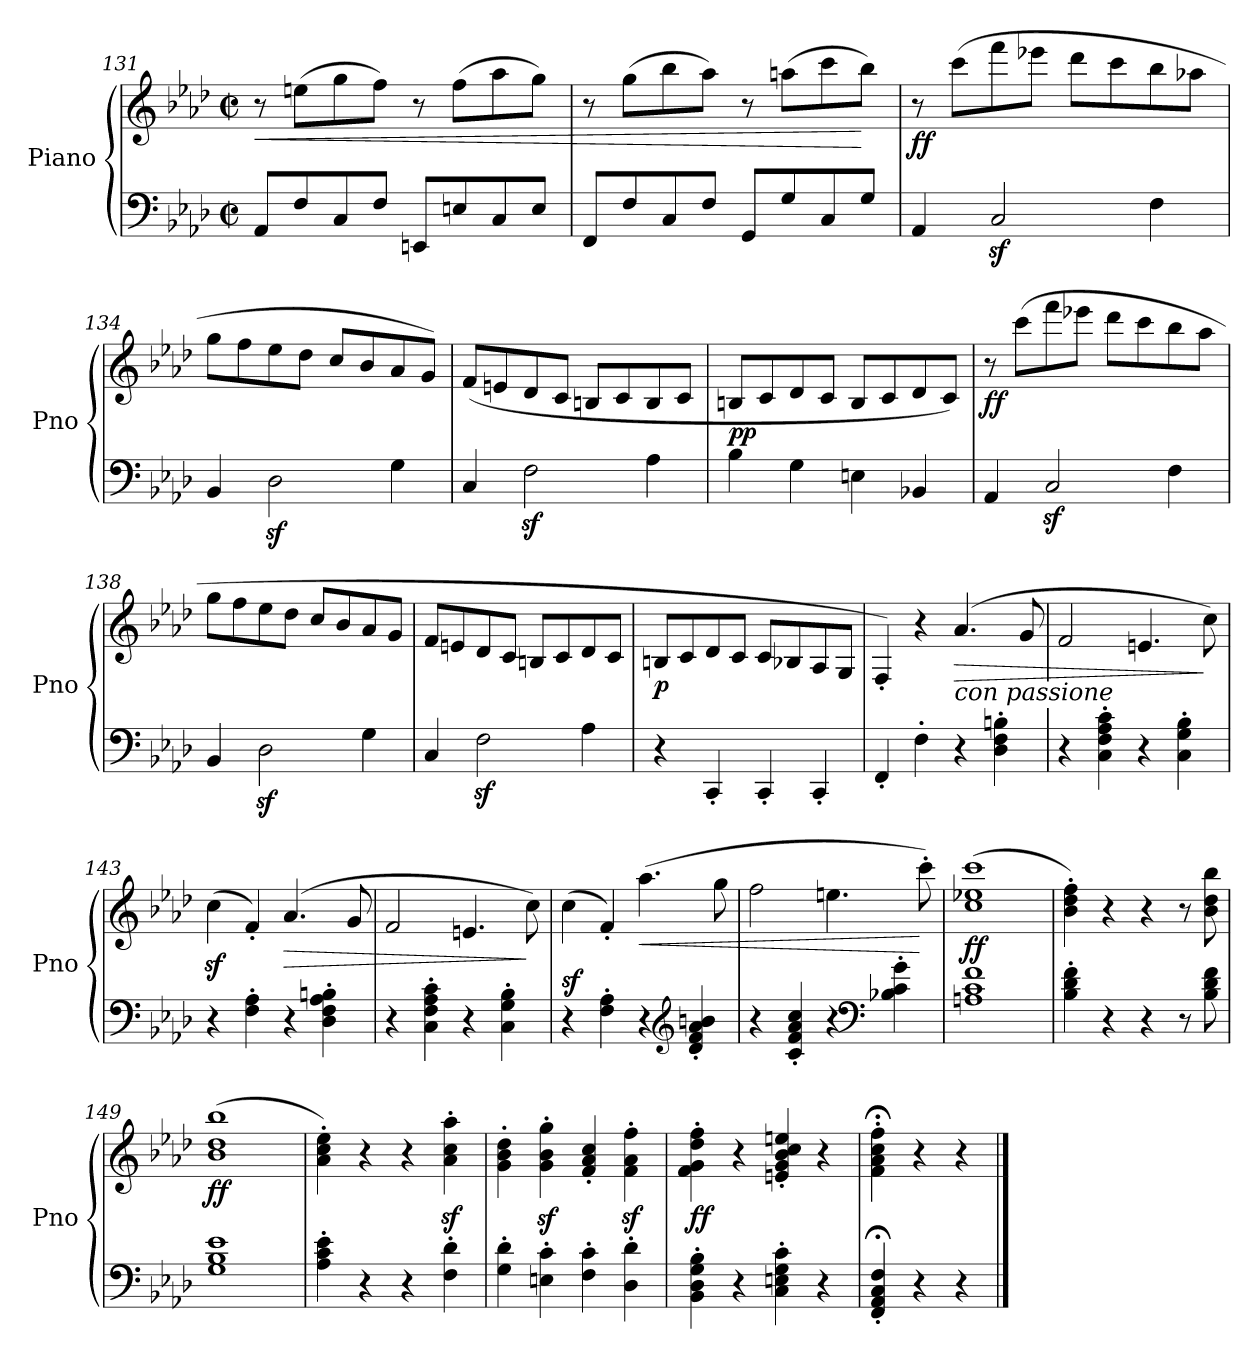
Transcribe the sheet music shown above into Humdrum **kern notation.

**kern	**kern	**dynam
*part1	*part1	*part1
*staff2	*staff1	*staff1/2
*I"Piano	*	*
*I'Pno	*	*
!!LO:LB:g=z
*clefF4	*clefG2	*
*k[b-e-a-d-]	*k[b-e-a-d-]	*
*M2/2	*M2/2	*
*met(c|)	*met(c|)	*
=131	=131	=131
!	!	!LO:HP:b
8AA-/L	8r	<
8F/	(>8een\L	.
8C/	8gg\	.
8F/J	8ff\J)	.
8EEn/L	8r	.
8En/	(>8ff\L	.
8C/	8aa-\	.
8E/J	8gg\J)	.
=132	=132	=132
8FF/L	8r	.
8F/	(>8gg\L	.
8C/	8bb-\	.
8F/J	8aa-\J)	.
8GG/L	8r	.
8G/	(>8aan\L	.
8C/	8ccc\	.
8G/J	8bb-\J)	[
=133	=133	=133
!	!	!LO:DY:b
4AA-/	8r	ff
.	(>8ccc\L	.
2Cz</	8fff\	.
.	8eee-X\J	.
.	8ddd-\L	.
.	8ccc\	.
4F\	8bb-\	.
.	8aa-X\J	.
=134	=134	=134
4BB-/	8gg\L	.
.	8ff\	.
2D-z<\	8ee-\	.
.	8dd-\J	.
.	8cc/L	.
.	8b-/	.
4G\	8a-/	.
.	8g/J)	.
!!LO:LB:g=z
=135	=135	=135
4C/	(>8f/L	.
.	8en/	.
2Fz<\	8d-/	.
.	8c/J	.
.	8Bn/L	.
.	8c/	.
4A-\	8B/	.
.	8c/J	.
!!LO:LB:g=z
=136	=136	=136
!	!	!LO:DY:b
4B-\	8Bn/L	pp
.	8c/	.
4G\	8d-/	.
.	8c/J	.
4En\	8B/L	.
.	8c/	.
4BB-X/	8d-/	.
.	8c/J)	.
=137	=137	=137
!	!	!LO:DY:b
4AA-/	8r	ff
.	(>8ccc\L	.
2Cz</	8fff\	.
.	8eee-X\J	.
.	8ddd-\L	.
.	8ccc\	.
4F\	8bb-\	.
.	8aa-\J	.
=138	=138	=138
4BB-/	8gg\L	.
.	8ff\	.
2D-z<\	8ee-\	.
.	8dd-\J	.
.	8cc/L	.
.	8b-/	.
4G\	8a-/	.
.	8g/J	.
=139	=139	=139
4C/	8f/L	.
.	8en/	.
2Fz<\	8d-/	.
.	8c/J	.
.	8Bn/L	.
.	8c/	.
4A-\	8d-/	.
.	8c/J	.
!!LO:PB:g=z
=140	=140	=140
!	!	!LO:DY:b
4r	8Bn/L	p
.	8c/	.
4CC'/	8d-/	.
.	8c/J	.
4CC'/	8c/L	.
.	8B-X/	.
4CC'/	8A-/	.
.	8G/J	.
!!LO:PB:g=z
=141	=141	=141
4FF'/	4F'/)	.
4F'\	4r	.
!	!LO:TX:b:i:t=con passione	!
!	!	!LO:HP:b
4r	(>4.a-/	>
4D-\' 4F\' 4Bn\'	.	.
.	8g/	.
=142	=142	=142
4r	2f/	.
4C\' 4F\' 4A-\' 4c\'	.	.
4r	4.en/	.
4C\' 4G\' 4B-\'	.	.
.	8cc\)	]
=143	=143	=143
4r	(>4ccz<\	.
4F\' 4A-\'	4f'/)	.
!	!	!LO:HP:b
4r	(>4.a-/	>
4D-\' 4F\' 4A-\' 4Bn\'	.	.
.	8g/	.
=144	=144	=144
4r	2f/	.
4C\' 4F\' 4A-\' 4c\'	.	.
4r	4.en/	.
4C\' 4G\' 4B-\'	.	.
.	8cc\)	]
=145	=145	=145
!	!	!LO:DY:a=2
4r	(>4cc\	sf
4F\' 4A-\'	4f'/)	.
!	!	!LO:HP:b
4r	(>4.aa-\	<
*clefG2	*	*
4d-/' 4f/' 4a-/' 4bn/'	.	.
.	8gg\	.
=146	=146	=146
4r	2ff\	.
4c/' 4f/' 4a-/' 4cc/'	.	.
4r	4.een\	.
*clefF4	*	*
4B-X\' 4c\' 4g\'	.	.
.	8ccc'\)	[
=147	=147	=147
!	!	!LO:DY:b
1An 1c 1f	(>1cc 1ee-X 1ccc	ff
=148	=148	=148
4B-\' 4d-\' 4f\'	4b-\' 4dd-\' 4ff\')	.
4r	4r	.
4r	4r	.
8r	8r	.
8B-\ 8d-\ 8f\	8b-\ 8dd-\ 8bb-\	.
!!LO:LB:g=z
=149	=149	=149
!	!	!LO:DY:b
1G 1B- 1e-	(>1b- 1dd- 1bb-	ff
=150	=150	=150
4A-\' 4c\' 4e-\'	4a-\' 4cc\' 4ee-\')	.
4r	4r	.
4r	4r	.
4F\' 4d-\'	4a-\z<' 4cc\z<' 4aa-\z<'	.
=151	=151	=151
4G\' 4d-\'	4g\' 4b-\' 4dd-\'	.
4En\' 4c\'	4g\z<' 4b-\z<' 4gg\z<'	.
4F\' 4c\'	4f/' 4a-/' 4cc/'	.
4D-\' 4d-\'	4f\z<' 4a-\z<' 4ff\z<'	.
=152	=152	=152
!	!	!LO:DY:b
4BB-\' 4D-\' 4G\' 4B-\'	4f\' 4g\' 4dd-\' 4ff\'	ff
4r	4r	.
4C\' 4En\' 4G\' 4c\'	4en/' 4g/' 4b-/' 4cc/' 4een/'	.
4r	4r	.
=153	=153	=153
4FF/;' 4AA-/;' 4C/;' 4F/;'	4f\;<' 4a-\;<' 4cc\;<' 4ff\;<'	.
4r	4r	.
4r	4r	.
==	==	==
*-	*-	*-
